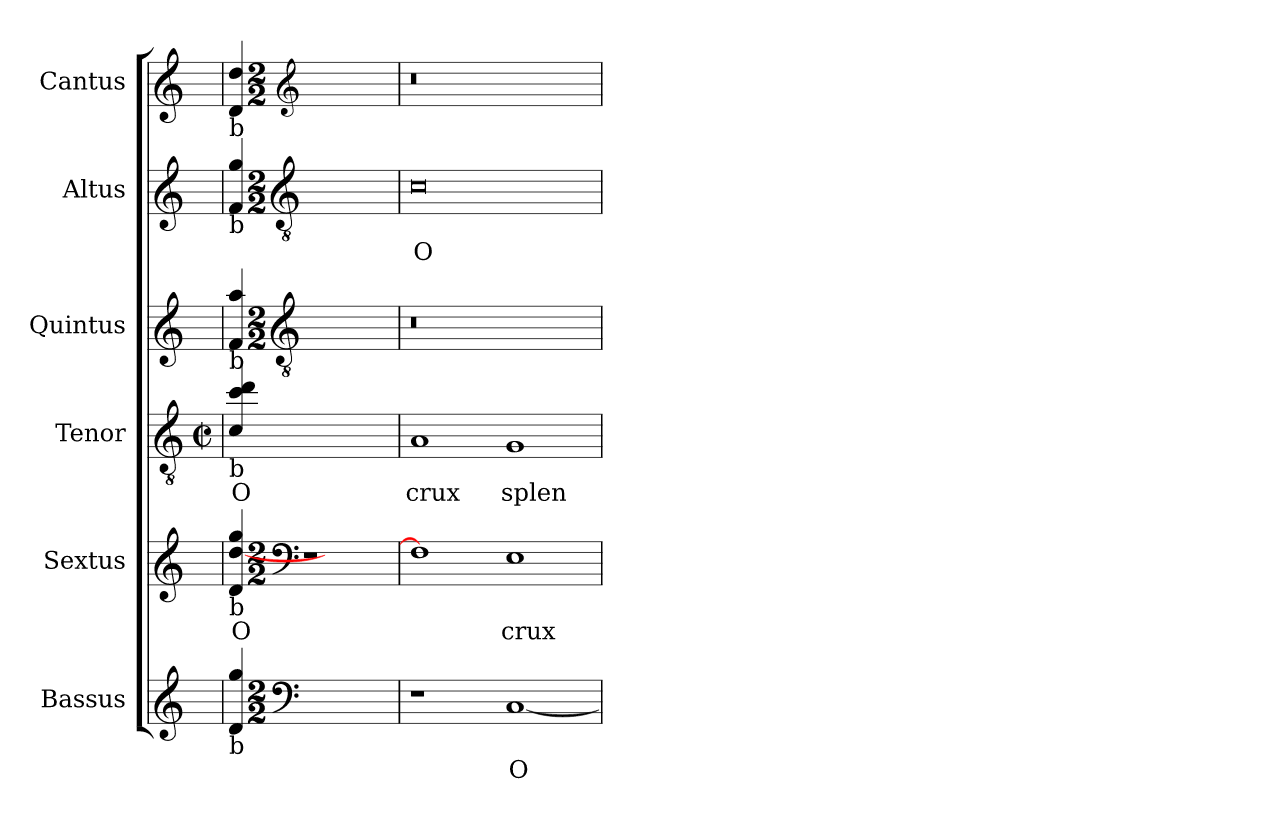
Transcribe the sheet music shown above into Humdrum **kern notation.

**kern	**text	**kern	**text	**kern	**text	**kern	**kern	**text	**kern
*part6	*part6	*part5	*part5	*part4	*part4	*part3	*part2	*part2	*part1
*staff6	*staff6	*staff5	*staff5	*staff4	*staff4	*staff3	*staff2	*staff2	*staff1
*I"Bassus	*	*I"Sextus	*	*I"Tenor	*	*I"Quintus	*I"Altus	*	*I"Cantus
!!LO:PB:g=z
*stria5	*	*stria5	*	*stria5	*	*stria5	*stria5	*	*stria5
*	*	*	*	*clefGv2	*	*	*	*	*
*	*	*	*	*M2/2	*	*	*	*	*
*	*	*	*	*met(c|)	*	*	*	*	*
=1	=1!	=1	=1!	=1	=1!	=1	=1	=1!	=1!
!	!	!	!	!	!	!	!	!	!LO:TX:b:t=b
!	!	!	!	!	!	!	!LO:TX:b:t=b	!	!
!	!	!	!	!	!	!LO:TX:b:t=b	!	!	!
!	!	!	!	!LO:TX:b:t=b	!	!	!	!	!
!	!	!LO:TX:b:t=b	!	!	!	!	!	!	!
!LO:TX:b:t=b	!	!	!	!	!	!	!	!	!
!	!	!	!LO:LY:b:cj	!	!LO:LY:b:cj	!	!	!	!
4gg/ 4d/	.	4gg/ 4d/ [>4dd	O	4dd/ 4c/ 4cc	O	4aa/ 4f/	4gg/ 4f/	.	4dd/ 4d/
*clefF4	*	*clefF4	*	*	*	*clefGv2	*clefGv2	*	*clefG2
*M2/2	*	*M2/2	*	*	*	*M2/2	*M2/2	*	*M2/2
*met(c|)	*	*met(c|)	*	*	*	*met(c|)	*met(c|)	*	*met(c|)
1ryy	.	1r	.	1ryy	.	1ryy	1ryy	.	1ryy
=2	=2	=2	=2	=2	=2	=2	=2	=2	=2
!	!	!	!	!	!LO:LY:b:cj	!	!	!LO:LY:b:cj	!
1r	.	1F]	.	1A	crux	0r	0c	O	0r
!	!LO:LY:b:cj	!	!LO:LY:b:cj	!	!LO:LY:b	!	!	!	!
[<1C	O	1E	crux	[<1G	splen	.	.	.	.
=	=	=	=	=	=	=	=	=	=
*-	*-	*-	*-	*-	*-	*-	*-	*-	*-
